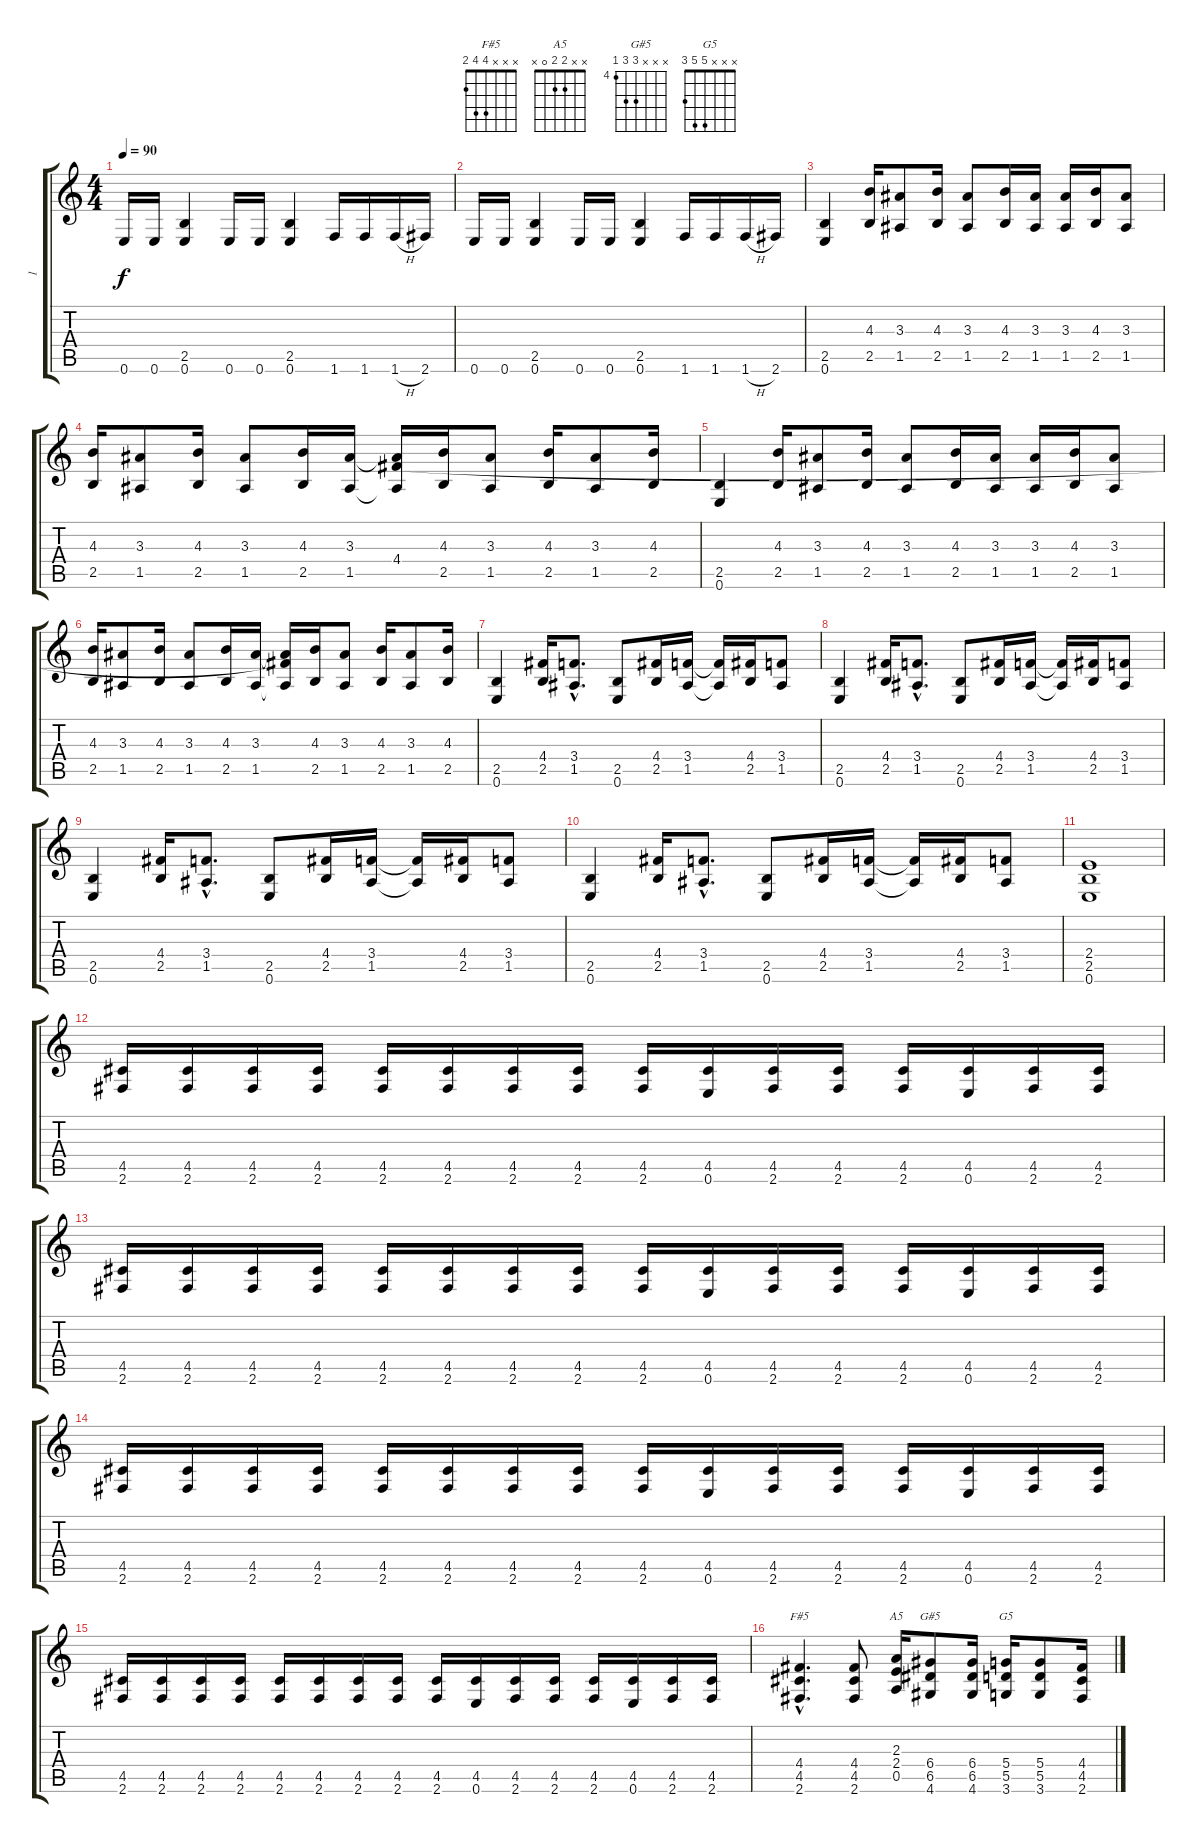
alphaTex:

\track ("1" "1") {instrument distortionguitar}
\staff {score tabs}
\tuning (E4 B3 G3 D3 A2 E2) {hide}
\chord ("F#5" x x x 4 4 2)
\chord ("A5" x x 2 2 0 x)
\chord ("G#5" x x x 6 6 4) {firstfret 4}
\chord ("G5" x x x 5 5 3)
\ts (4 4)
\tempo 90
\clef g2
\ks c
0.6.16{dy f} 0.6.16 (2.5 0.6).4 0.6.16 0.6.16 (2.5 0.6).4 1.6.16 1.6.16 1.6{h}.16 2.6.16 |
0.6.16 0.6.16 (2.5 0.6).4 0.6.16 0.6.16 (2.5 0.6).4 1.6.16 1.6.16 1.6{h}.16 2.6.16 |
(2.5 0.6).4 (4.3 2.5).16 (3.3 1.5).8 (4.3 2.5).16 (3.3 1.5).8 (4.3 2.5).16 (3.3 1.5).16 (3.3 1.5).16 (4.3 2.5).16 (3.3 1.5).8 |
(4.3 2.5).16 (3.3 1.5).8 (4.3 2.5).16 (3.3 1.5).8 (4.3 2.5).16 (3.3 1.5).16 (3.3{t} 4.4 1.5{t}).16 (4.3 2.5).16 (3.3 1.5).8 (4.3 2.5).16 (3.3 1.5).8 (4.3 2.5).16 |
(2.5 0.6).4 (4.3 2.5).16 (3.3 1.5).8 (4.3 2.5).16 (3.3 1.5).8 (4.3 2.5).16 (3.3 1.5).16 (3.3 1.5).16 (4.3 2.5).16 (3.3 1.5).8 |
(4.3 2.5).16 (3.3 1.5).8 (4.3 2.5).16 (3.3 1.5).8 (4.3 2.5).16 (3.3 1.5).16 (3.3{t} 4.4{t} 1.5{t}).16 (4.3 2.5).16 (3.3 1.5).8 (4.3 2.5).16 (3.3 1.5).8 (4.3 2.5).16 |
(2.5 0.6).4 (4.4 2.5).16 (3.4{hac} 1.5{hac}).8{d} (2.5 0.6).8 (4.4 2.5).16 (3.4 1.5).16 (3.4{t} 1.5{t}).16 (4.4 2.5).16 (3.4 1.5).8 |
(2.5 0.6).4 (4.4 2.5).16 (3.4{hac} 1.5{hac}).8{d} (2.5 0.6).8 (4.4 2.5).16 (3.4 1.5).16 (3.4{t} 1.5{t}).16 (4.4 2.5).16 (3.4 1.5).8 |
(2.5 0.6).4 (4.4 2.5).16 (3.4{hac} 1.5{hac}).8{d} (2.5 0.6).8 (4.4 2.5).16 (3.4 1.5).16 (3.4{t} 1.5{t}).16 (4.4 2.5).16 (3.4 1.5).8 |
(2.5 0.6).4 (4.4 2.5).16 (3.4{hac} 1.5{hac}).8{d} (2.5 0.6).8 (4.4 2.5).16 (3.4 1.5).16 (3.4{t} 1.5{t}).16 (4.4 2.5).16 (3.4 1.5).8 |
(2.4 2.5 0.6).1 |
(4.5 2.6).16 (4.5 2.6).16 (4.5 2.6).16 (4.5 2.6).16 (4.5 2.6).16 (4.5 2.6).16 (4.5 2.6).16 (4.5 2.6).16 (4.5 2.6).16 (4.5 0.6).16 (4.5 2.6).16 (4.5 2.6).16 (4.5 2.6).16 (4.5 0.6).16 (4.5 2.6).16 (4.5 2.6).16 |
(4.5 2.6).16 (4.5 2.6).16 (4.5 2.6).16 (4.5 2.6).16 (4.5 2.6).16 (4.5 2.6).16 (4.5 2.6).16 (4.5 2.6).16 (4.5 2.6).16 (4.5 0.6).16 (4.5 2.6).16 (4.5 2.6).16 (4.5 2.6).16 (4.5 0.6).16 (4.5 2.6).16 (4.5 2.6).16 |
(4.5 2.6).16 (4.5 2.6).16 (4.5 2.6).16 (4.5 2.6).16 (4.5 2.6).16 (4.5 2.6).16 (4.5 2.6).16 (4.5 2.6).16 (4.5 2.6).16 (4.5 0.6).16 (4.5 2.6).16 (4.5 2.6).16 (4.5 2.6).16 (4.5 0.6).16 (4.5 2.6).16 (4.5 2.6).16 |
(4.5 2.6).16 (4.5 2.6).16 (4.5 2.6).16 (4.5 2.6).16 (4.5 2.6).16 (4.5 2.6).16 (4.5 2.6).16 (4.5 2.6).16 (4.5 2.6).16 (4.5 0.6).16 (4.5 2.6).16 (4.5 2.6).16 (4.5 2.6).16 (4.5 0.6).16 (4.5 2.6).16 (4.5 2.6).16 |
(4.4{hac} 4.5{hac} 2.6{hac}).4{d ch "F#5"} (4.4 4.5 2.6).8 (2.3 2.4 0.5).16{ch "A5"} (6.4 6.5 4.6).8{ch "G#5"} (6.4 6.5 4.6).16 (5.4 5.5 3.6).16{ch "G5"} (5.4 5.5 3.6).8 (4.4 4.5 2.6).16
